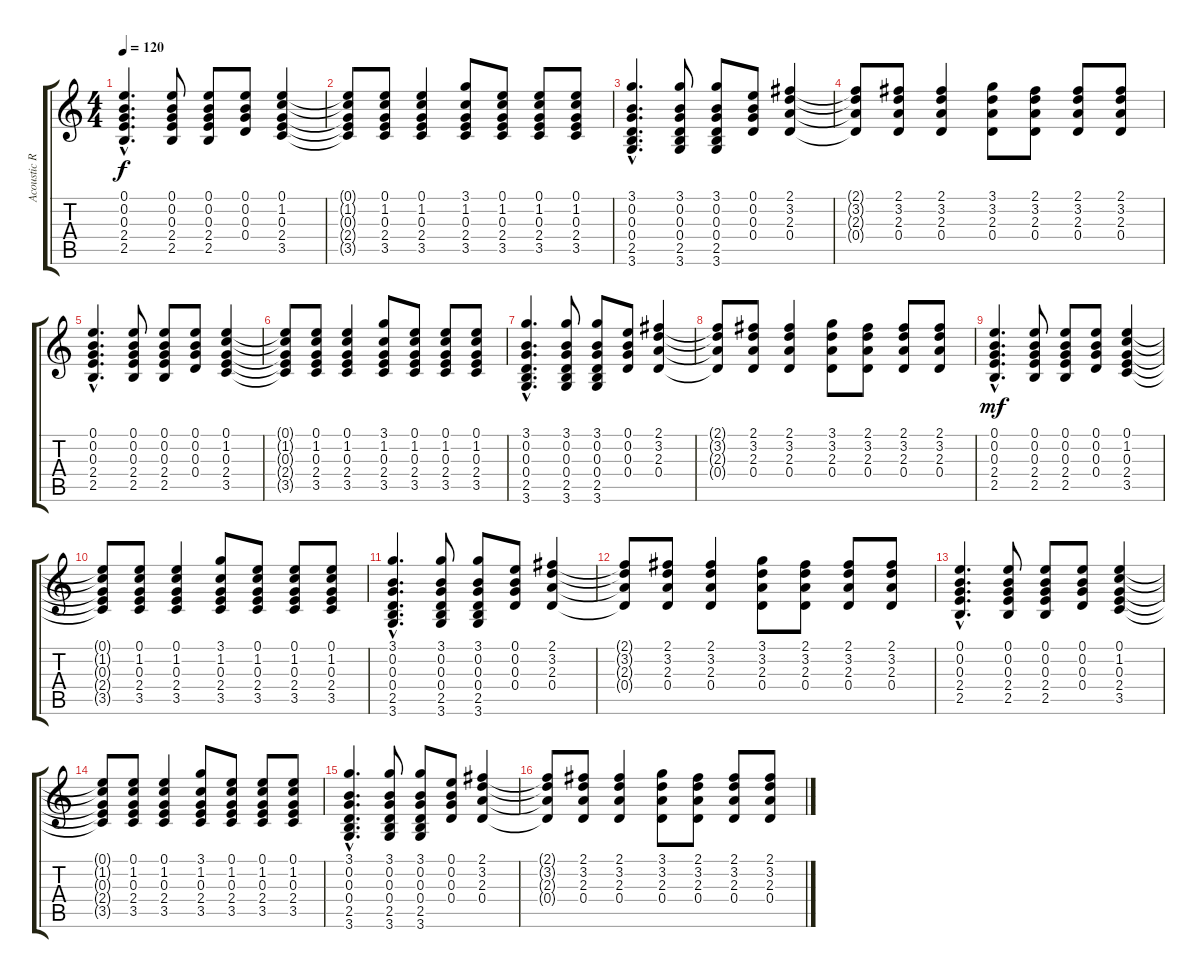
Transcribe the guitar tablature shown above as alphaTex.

\track ("Acoustic Rhythm" "Acoustic R") {instrument acousticguitarsteel}
\staff {score tabs}
\tuning (E4 B3 G3 D3 A2 E2) {hide}
\ts (4 4)
\tempo 120
\clef g2
\ks c
(0.1{hac} 0.2{hac} 0.3{hac} 2.4{hac} 2.5{hac}).4{d dy f} (0.1 0.2 0.3 2.4 2.5).8 (0.1 0.2 0.3 2.4 2.5).8 (0.1 0.2 0.3 0.4).8 (0.1 1.2 0.3 2.4 3.5).4 |
(0.1{t} 1.2{t} 0.3{t} 2.4{t} 3.5{t}).8 (0.1 1.2 0.3 2.4 3.5).8 (0.1 1.2 0.3 2.4 3.5).4 (3.1 1.2 0.3 2.4 3.5).8 (0.1 1.2 0.3 2.4 3.5).8 (0.1 1.2 0.3 2.4 3.5).8 (0.1 1.2 0.3 2.4 3.5).8 |
(3.1{hac} 0.2{hac} 0.3{hac} 0.4{hac} 2.5{hac} 3.6{hac}).4{d} (3.1 0.2 0.3 0.4 2.5 3.6).8 (3.1 0.2 0.3 0.4 2.5 3.6).8 (0.1 0.2 0.3 0.4).8 (2.1 3.2 2.3 0.4).4 |
(2.1{t} 3.2{t} 2.3{t} 0.4{t}).8 (2.1 3.2 2.3 0.4).8 (2.1 3.2 2.3 0.4).4 (3.1 3.2 2.3 0.4).8 (2.1 3.2 2.3 0.4).8 (2.1 3.2 2.3 0.4).8 (2.1 3.2 2.3 0.4).8 |
(0.1{hac} 0.2{hac} 0.3{hac} 2.4{hac} 2.5{hac}).4{d} (0.1 0.2 0.3 2.4 2.5).8 (0.1 0.2 0.3 2.4 2.5).8 (0.1 0.2 0.3 0.4).8 (0.1 1.2 0.3 2.4 3.5).4 |
(0.1{t} 1.2{t} 0.3{t} 2.4{t} 3.5{t}).8 (0.1 1.2 0.3 2.4 3.5).8 (0.1 1.2 0.3 2.4 3.5).4 (3.1 1.2 0.3 2.4 3.5).8 (0.1 1.2 0.3 2.4 3.5).8 (0.1 1.2 0.3 2.4 3.5).8 (0.1 1.2 0.3 2.4 3.5).8 |
(3.1{hac} 0.2{hac} 0.3{hac} 0.4{hac} 2.5{hac} 3.6{hac}).4{d} (3.1 0.2 0.3 0.4 2.5 3.6).8 (3.1 0.2 0.3 0.4 2.5 3.6).8 (0.1 0.2 0.3 0.4).8 (2.1 3.2 2.3 0.4).4 |
(2.1{t} 3.2{t} 2.3{t} 0.4{t}).8 (2.1 3.2 2.3 0.4).8 (2.1 3.2 2.3 0.4).4 (3.1 3.2 2.3 0.4).8 (2.1 3.2 2.3 0.4).8 (2.1 3.2 2.3 0.4).8 (2.1 3.2 2.3 0.4).8 |
(0.1{hac} 0.2{hac} 0.3{hac} 2.4{hac} 2.5{hac}).4{d dy mf volume 9} (0.1 0.2 0.3 2.4 2.5).8 (0.1 0.2 0.3 2.4 2.5).8 (0.1 0.2 0.3 0.4).8 (0.1 1.2 0.3 2.4 3.5).4 |
(0.1{t} 1.2{t} 0.3{t} 2.4{t} 3.5{t}).8 (0.1 1.2 0.3 2.4 3.5).8 (0.1 1.2 0.3 2.4 3.5).4 (3.1 1.2 0.3 2.4 3.5).8 (0.1 1.2 0.3 2.4 3.5).8 (0.1 1.2 0.3 2.4 3.5).8 (0.1 1.2 0.3 2.4 3.5).8 |
(3.1{hac} 0.2{hac} 0.3{hac} 0.4{hac} 2.5{hac} 3.6{hac}).4{d} (3.1 0.2 0.3 0.4 2.5 3.6).8 (3.1 0.2 0.3 0.4 2.5 3.6).8 (0.1 0.2 0.3 0.4).8 (2.1 3.2 2.3 0.4).4 |
(2.1{t} 3.2{t} 2.3{t} 0.4{t}).8 (2.1 3.2 2.3 0.4).8 (2.1 3.2 2.3 0.4).4 (3.1 3.2 2.3 0.4).8 (2.1 3.2 2.3 0.4).8 (2.1 3.2 2.3 0.4).8 (2.1 3.2 2.3 0.4).8 |
(0.1{hac} 0.2{hac} 0.3{hac} 2.4{hac} 2.5{hac}).4{d} (0.1 0.2 0.3 2.4 2.5).8 (0.1 0.2 0.3 2.4 2.5).8 (0.1 0.2 0.3 0.4).8 (0.1 1.2 0.3 2.4 3.5).4 |
(0.1{t} 1.2{t} 0.3{t} 2.4{t} 3.5{t}).8 (0.1 1.2 0.3 2.4 3.5).8 (0.1 1.2 0.3 2.4 3.5).4 (3.1 1.2 0.3 2.4 3.5).8 (0.1 1.2 0.3 2.4 3.5).8 (0.1 1.2 0.3 2.4 3.5).8 (0.1 1.2 0.3 2.4 3.5).8 |
(3.1{hac} 0.2{hac} 0.3{hac} 0.4{hac} 2.5{hac} 3.6{hac}).4{d} (3.1 0.2 0.3 0.4 2.5 3.6).8 (3.1 0.2 0.3 0.4 2.5 3.6).8 (0.1 0.2 0.3 0.4).8 (2.1 3.2 2.3 0.4).4 |
(2.1{t} 3.2{t} 2.3{t} 0.4{t}).8 (2.1 3.2 2.3 0.4).8 (2.1 3.2 2.3 0.4).4 (3.1 3.2 2.3 0.4).8 (2.1 3.2 2.3 0.4).8 (2.1 3.2 2.3 0.4).8 (2.1 3.2 2.3 0.4).8
